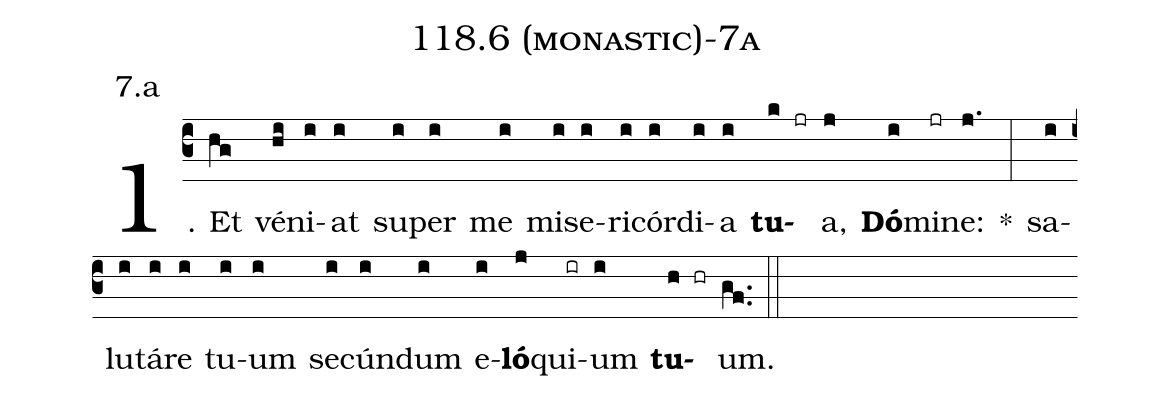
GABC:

name: 118.6 (monastic)-7a;
annotation: 7.a;
%%
(c3)1. Et(hg) vé(hi)ni(i)at(i) su(i)per(i) me(i) mi(i)se(i)ri(i)cór(i)di(i)a(i) <b>tu</b>(k jr)a,(j) <b>Dó</b>(i)mi(jr)ne:(j.) *(:) sa(i)lu(i)tá(i)re(i) tu(i)um(i) se(i)cún(i)dum(i) e(i)<b>ló</b>(j)qui(ir)um(i) <b>tu</b>(h hr)um.(gf..) (::)
